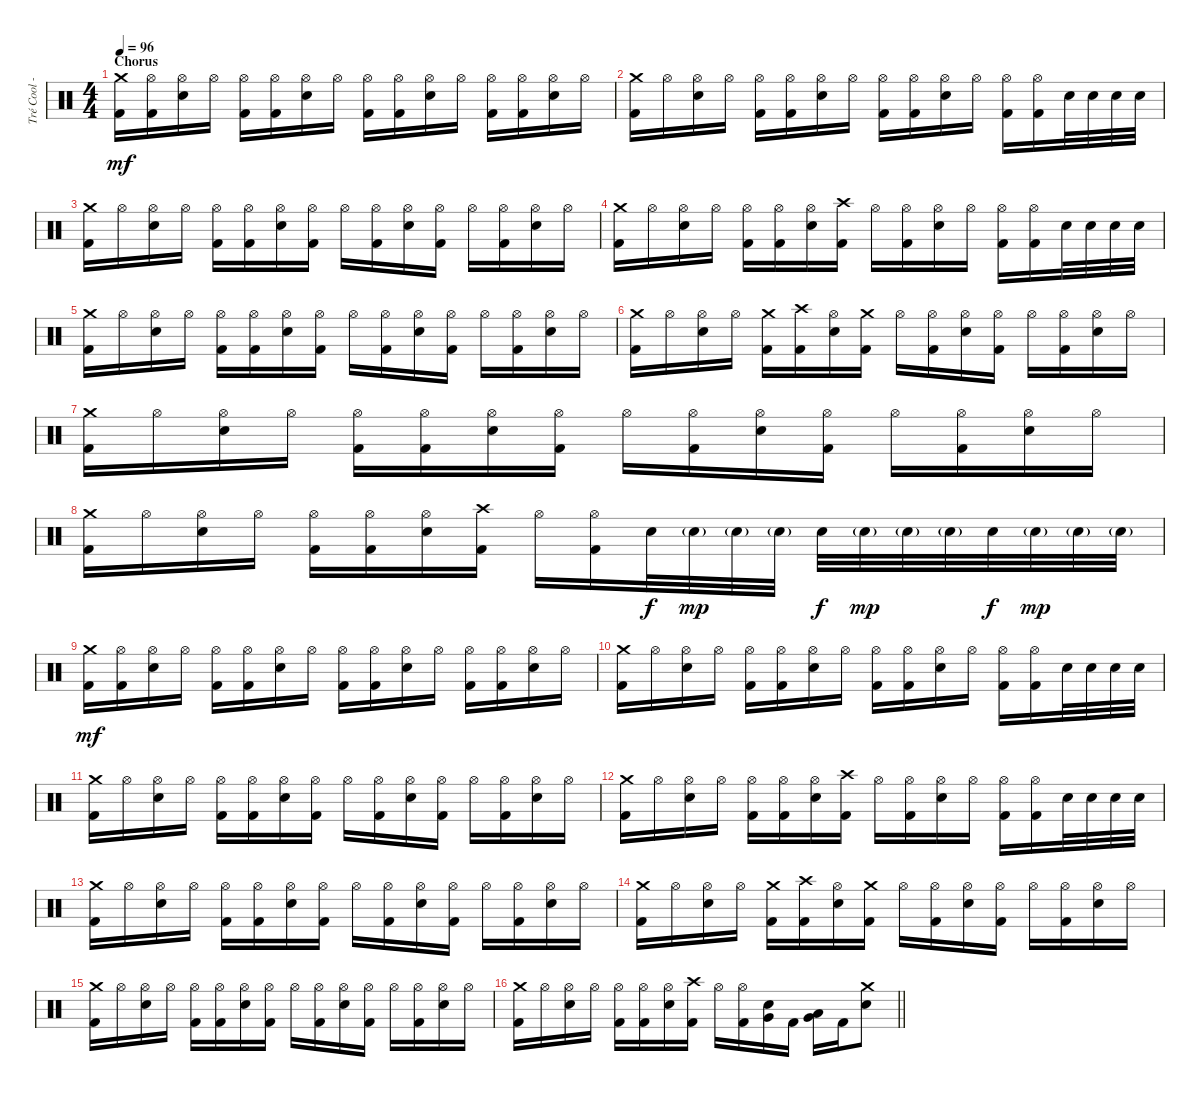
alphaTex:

\track ("Tré Cool - Drums" "Tré Cool -") {instrument percussion}
\staff {score}
\articulation defaults
\ts (4 4)
\section ("" "Chorus")
\tempo 96
\clef neutral
\ks c
("Crash medium (hit)" "Kick (hit) 2").16{dy mf} ("Hi-Hat (open)" "Kick (hit) 2").16 ("Hi-Hat (open)" "Electric Snare (hit)").16 "Hi-Hat (open)".16 ("Hi-Hat (open)" "Kick (hit) 2").16 ("Hi-Hat (open)" "Kick (hit) 2").16 ("Hi-Hat (open)" "Electric Snare (hit)").16 "Hi-Hat (open)".16 ("Hi-Hat (open)" "Kick (hit) 2").16 ("Hi-Hat (open)" "Kick (hit) 2").16 ("Hi-Hat (open)" "Electric Snare (hit)").16 "Hi-Hat (open)".16 ("Hi-Hat (open)" "Kick (hit) 2").16 ("Hi-Hat (open)" "Kick (hit) 2").16 ("Hi-Hat (open)" "Electric Snare (hit)").16 "Hi-Hat (open)".16 |
("Crash medium (hit)" "Kick (hit) 2").16 "Hi-Hat (open)".16 ("Hi-Hat (open)" "Electric Snare (hit)").16 "Hi-Hat (open)".16 ("Hi-Hat (open)" "Kick (hit) 2").16 ("Hi-Hat (open)" "Kick (hit) 2").16 ("Hi-Hat (open)" "Electric Snare (hit)").16 "Hi-Hat (open)".16 ("Hi-Hat (open)" "Kick (hit) 2").16 ("Hi-Hat (open)" "Kick (hit) 2").16 ("Hi-Hat (open)" "Electric Snare (hit)").16 "Hi-Hat (open)".16 ("Hi-Hat (open)" "Kick (hit) 2").16 ("Hi-Hat (open)" "Kick (hit) 2").16 "Electric Snare (hit)".32 "Electric Snare (hit)".32 "Electric Snare (hit)".32 "Electric Snare (hit)".32 |
("Crash medium (hit)" "Kick (hit) 2").16 "Hi-Hat (open)".16 ("Hi-Hat (open)" "Electric Snare (hit)").16 "Hi-Hat (open)".16 ("Hi-Hat (open)" "Kick (hit) 2").16 ("Hi-Hat (open)" "Kick (hit) 2").16 ("Hi-Hat (open)" "Electric Snare (hit)").16 ("Hi-Hat (open)" "Kick (hit) 2").16 "Hi-Hat (open)".16 ("Hi-Hat (open)" "Kick (hit) 2").16 ("Hi-Hat (open)" "Electric Snare (hit)").16 ("Hi-Hat (open)" "Kick (hit) 2").16 "Hi-Hat (open)".16 ("Hi-Hat (open)" "Kick (hit) 2").16 ("Hi-Hat (open)" "Electric Snare (hit)").16 "Hi-Hat (open)".16 |
("Crash medium (hit)" "Kick (hit) 2").16 "Hi-Hat (open)".16 ("Hi-Hat (open)" "Electric Snare (hit)").16 "Hi-Hat (open)".16 ("Hi-Hat (open)" "Kick (hit) 2").16 ("Hi-Hat (open)" "Kick (hit) 2").16 ("Hi-Hat (open)" "Electric Snare (hit)").16 ("Crash high (hit)" "Kick (hit) 2").16 "Hi-Hat (open)".16 ("Hi-Hat (open)" "Kick (hit) 2").16 ("Hi-Hat (open)" "Electric Snare (hit)").16 "Hi-Hat (open)".16 ("Hi-Hat (open)" "Kick (hit) 2").16 ("Hi-Hat (open)" "Kick (hit) 2").16 "Electric Snare (hit)".32 "Electric Snare (hit)".32 "Electric Snare (hit)".32 "Electric Snare (hit)".32 |
("Crash medium (hit)" "Kick (hit) 2").16 "Hi-Hat (open)".16 ("Hi-Hat (open)" "Electric Snare (hit)").16 "Hi-Hat (open)".16 ("Hi-Hat (open)" "Kick (hit) 2").16 ("Hi-Hat (open)" "Kick (hit) 2").16 ("Hi-Hat (open)" "Electric Snare (hit)").16 ("Hi-Hat (open)" "Kick (hit) 2").16 "Hi-Hat (open)".16 ("Hi-Hat (open)" "Kick (hit) 2").16 ("Hi-Hat (open)" "Electric Snare (hit)").16 ("Hi-Hat (open)" "Kick (hit) 2").16 "Hi-Hat (open)".16 ("Hi-Hat (open)" "Kick (hit) 2").16 ("Hi-Hat (open)" "Electric Snare (hit)").16 "Hi-Hat (open)".16 |
("Crash medium (hit)" "Kick (hit) 2").16 "Hi-Hat (open)".16 ("Hi-Hat (open)" "Electric Snare (hit)").16 "Hi-Hat (open)".16 ("Crash medium (hit)" "Kick (hit) 2").16 ("Crash high (hit)" "Kick (hit) 2").16 ("Hi-Hat (open)" "Electric Snare (hit)").16 ("Crash medium (hit)" "Kick (hit) 2").16 "Hi-Hat (open)".16 ("Hi-Hat (open)" "Kick (hit) 2").16 ("Hi-Hat (open)" "Electric Snare (hit)").16 ("Hi-Hat (open)" "Kick (hit) 2").16 "Hi-Hat (open)".16 ("Hi-Hat (open)" "Kick (hit) 2").16 ("Hi-Hat (open)" "Electric Snare (hit)").16 "Hi-Hat (open)".16 |
("Crash medium (hit)" "Kick (hit) 2").16 "Hi-Hat (open)".16 ("Hi-Hat (open)" "Electric Snare (hit)").16 "Hi-Hat (open)".16 ("Hi-Hat (open)" "Kick (hit) 2").16 ("Hi-Hat (open)" "Kick (hit) 2").16 ("Hi-Hat (open)" "Electric Snare (hit)").16 ("Hi-Hat (open)" "Kick (hit) 2").16 "Hi-Hat (open)".16 ("Hi-Hat (open)" "Kick (hit) 2").16 ("Hi-Hat (open)" "Electric Snare (hit)").16 ("Hi-Hat (open)" "Kick (hit) 2").16 "Hi-Hat (open)".16 ("Hi-Hat (open)" "Kick (hit) 2").16 ("Hi-Hat (open)" "Electric Snare (hit)").16 "Hi-Hat (open)".16 |
("Crash medium (hit)" "Kick (hit) 2").16 "Hi-Hat (open)".16 ("Hi-Hat (open)" "Electric Snare (hit)").16 "Hi-Hat (open)".16 ("Hi-Hat (open)" "Kick (hit) 2").16 ("Hi-Hat (open)" "Kick (hit) 2").16 ("Hi-Hat (open)" "Electric Snare (hit)").16 ("Crash high (hit)" "Kick (hit) 2").16 "Hi-Hat (open)".16 ("Hi-Hat (open)" "Kick (hit) 2").16 "Electric Snare (hit)".32{dy f} "Electric Snare (hit)"{g}.32{dy mp} "Electric Snare (hit)"{g}.32 "Electric Snare (hit)"{g}.32 "Electric Snare (hit)".32{dy f} "Electric Snare (hit)"{g}.32{dy mp} "Electric Snare (hit)"{g}.32 "Electric Snare (hit)"{g}.32 "Electric Snare (hit)".32{dy f} "Electric Snare (hit)"{g}.32{dy mp} "Electric Snare (hit)"{g}.32 "Electric Snare (hit)"{g}.32 |
("Crash medium (hit)" "Kick (hit) 2").16{dy mf} ("Hi-Hat (open)" "Kick (hit) 2").16 ("Hi-Hat (open)" "Electric Snare (hit)").16 "Hi-Hat (open)".16 ("Hi-Hat (open)" "Kick (hit) 2").16 ("Hi-Hat (open)" "Kick (hit) 2").16 ("Hi-Hat (open)" "Electric Snare (hit)").16 "Hi-Hat (open)".16 ("Hi-Hat (open)" "Kick (hit) 2").16 ("Hi-Hat (open)" "Kick (hit) 2").16 ("Hi-Hat (open)" "Electric Snare (hit)").16 "Hi-Hat (open)".16 ("Hi-Hat (open)" "Kick (hit) 2").16 ("Hi-Hat (open)" "Kick (hit) 2").16 ("Hi-Hat (open)" "Electric Snare (hit)").16 "Hi-Hat (open)".16 |
("Crash medium (hit)" "Kick (hit) 2").16 "Hi-Hat (open)".16 ("Hi-Hat (open)" "Electric Snare (hit)").16 "Hi-Hat (open)".16 ("Hi-Hat (open)" "Kick (hit) 2").16 ("Hi-Hat (open)" "Kick (hit) 2").16 ("Hi-Hat (open)" "Electric Snare (hit)").16 "Hi-Hat (open)".16 ("Hi-Hat (open)" "Kick (hit) 2").16 ("Hi-Hat (open)" "Kick (hit) 2").16 ("Hi-Hat (open)" "Electric Snare (hit)").16 "Hi-Hat (open)".16 ("Hi-Hat (open)" "Kick (hit) 2").16 ("Hi-Hat (open)" "Kick (hit) 2").16 "Electric Snare (hit)".32 "Electric Snare (hit)".32 "Electric Snare (hit)".32 "Electric Snare (hit)".32 |
("Crash medium (hit)" "Kick (hit) 2").16 "Hi-Hat (open)".16 ("Hi-Hat (open)" "Electric Snare (hit)").16 "Hi-Hat (open)".16 ("Hi-Hat (open)" "Kick (hit) 2").16 ("Hi-Hat (open)" "Kick (hit) 2").16 ("Hi-Hat (open)" "Electric Snare (hit)").16 ("Hi-Hat (open)" "Kick (hit) 2").16 "Hi-Hat (open)".16 ("Hi-Hat (open)" "Kick (hit) 2").16 ("Hi-Hat (open)" "Electric Snare (hit)").16 ("Hi-Hat (open)" "Kick (hit) 2").16 "Hi-Hat (open)".16 ("Hi-Hat (open)" "Kick (hit) 2").16 ("Hi-Hat (open)" "Electric Snare (hit)").16 "Hi-Hat (open)".16 |
("Crash medium (hit)" "Kick (hit) 2").16 "Hi-Hat (open)".16 ("Hi-Hat (open)" "Electric Snare (hit)").16 "Hi-Hat (open)".16 ("Hi-Hat (open)" "Kick (hit) 2").16 ("Hi-Hat (open)" "Kick (hit) 2").16 ("Hi-Hat (open)" "Electric Snare (hit)").16 ("Crash high (hit)" "Kick (hit) 2").16 "Hi-Hat (open)".16 ("Hi-Hat (open)" "Kick (hit) 2").16 ("Hi-Hat (open)" "Electric Snare (hit)").16 "Hi-Hat (open)".16 ("Hi-Hat (open)" "Kick (hit) 2").16 ("Hi-Hat (open)" "Kick (hit) 2").16 "Electric Snare (hit)".32 "Electric Snare (hit)".32 "Electric Snare (hit)".32 "Electric Snare (hit)".32 |
("Crash medium (hit)" "Kick (hit) 2").16 "Hi-Hat (open)".16 ("Hi-Hat (open)" "Electric Snare (hit)").16 "Hi-Hat (open)".16 ("Hi-Hat (open)" "Kick (hit) 2").16 ("Hi-Hat (open)" "Kick (hit) 2").16 ("Hi-Hat (open)" "Electric Snare (hit)").16 ("Hi-Hat (open)" "Kick (hit) 2").16 "Hi-Hat (open)".16 ("Hi-Hat (open)" "Kick (hit) 2").16 ("Hi-Hat (open)" "Electric Snare (hit)").16 ("Hi-Hat (open)" "Kick (hit) 2").16 "Hi-Hat (open)".16 ("Hi-Hat (open)" "Kick (hit) 2").16 ("Hi-Hat (open)" "Electric Snare (hit)").16 "Hi-Hat (open)".16 |
("Crash medium (hit)" "Kick (hit) 2").16 "Hi-Hat (open)".16 ("Hi-Hat (open)" "Electric Snare (hit)").16 "Hi-Hat (open)".16 ("Crash medium (hit)" "Kick (hit) 2").16 ("Crash high (hit)" "Kick (hit) 2").16 ("Hi-Hat (open)" "Electric Snare (hit)").16 ("Crash medium (hit)" "Kick (hit) 2").16 "Hi-Hat (open)".16 ("Hi-Hat (open)" "Kick (hit) 2").16 ("Hi-Hat (open)" "Electric Snare (hit)").16 ("Hi-Hat (open)" "Kick (hit) 2").16 "Hi-Hat (open)".16 ("Hi-Hat (open)" "Kick (hit) 2").16 ("Hi-Hat (open)" "Electric Snare (hit)").16 "Hi-Hat (open)".16 |
("Crash medium (hit)" "Kick (hit) 2").16 "Hi-Hat (open)".16 ("Hi-Hat (open)" "Electric Snare (hit)").16 "Hi-Hat (open)".16 ("Hi-Hat (open)" "Kick (hit) 2").16 ("Hi-Hat (open)" "Kick (hit) 2").16 ("Hi-Hat (open)" "Electric Snare (hit)").16 ("Hi-Hat (open)" "Kick (hit) 2").16 "Hi-Hat (open)".16 ("Hi-Hat (open)" "Kick (hit) 2").16 ("Hi-Hat (open)" "Electric Snare (hit)").16 ("Hi-Hat (open)" "Kick (hit) 2").16 "Hi-Hat (open)".16 ("Hi-Hat (open)" "Kick (hit) 2").16 ("Hi-Hat (open)" "Electric Snare (hit)").16 "Hi-Hat (open)".16 |
\barLineRight lightlight
("Crash medium (hit)" "Kick (hit) 2").16 "Hi-Hat (open)".16 ("Hi-Hat (open)" "Electric Snare (hit)").16 "Hi-Hat (open)".16 ("Hi-Hat (open)" "Kick (hit) 2").16 ("Hi-Hat (open)" "Kick (hit) 2").16 ("Hi-Hat (open)" "Electric Snare (hit)").16 ("Crash high (hit)" "Kick (hit) 2").16 "Hi-Hat (open)".16 ("Hi-Hat (open)" "Kick (hit) 2").16 ("Electric Snare (hit)" "Very Low Tom (hit)").16 "Kick (hit) 2".16 ("Low Tom (hit)" "Very Low Tom (hit)").16 "Kick (hit) 2".16 ("Crash medium (hit)" "Electric Snare (hit)").8
